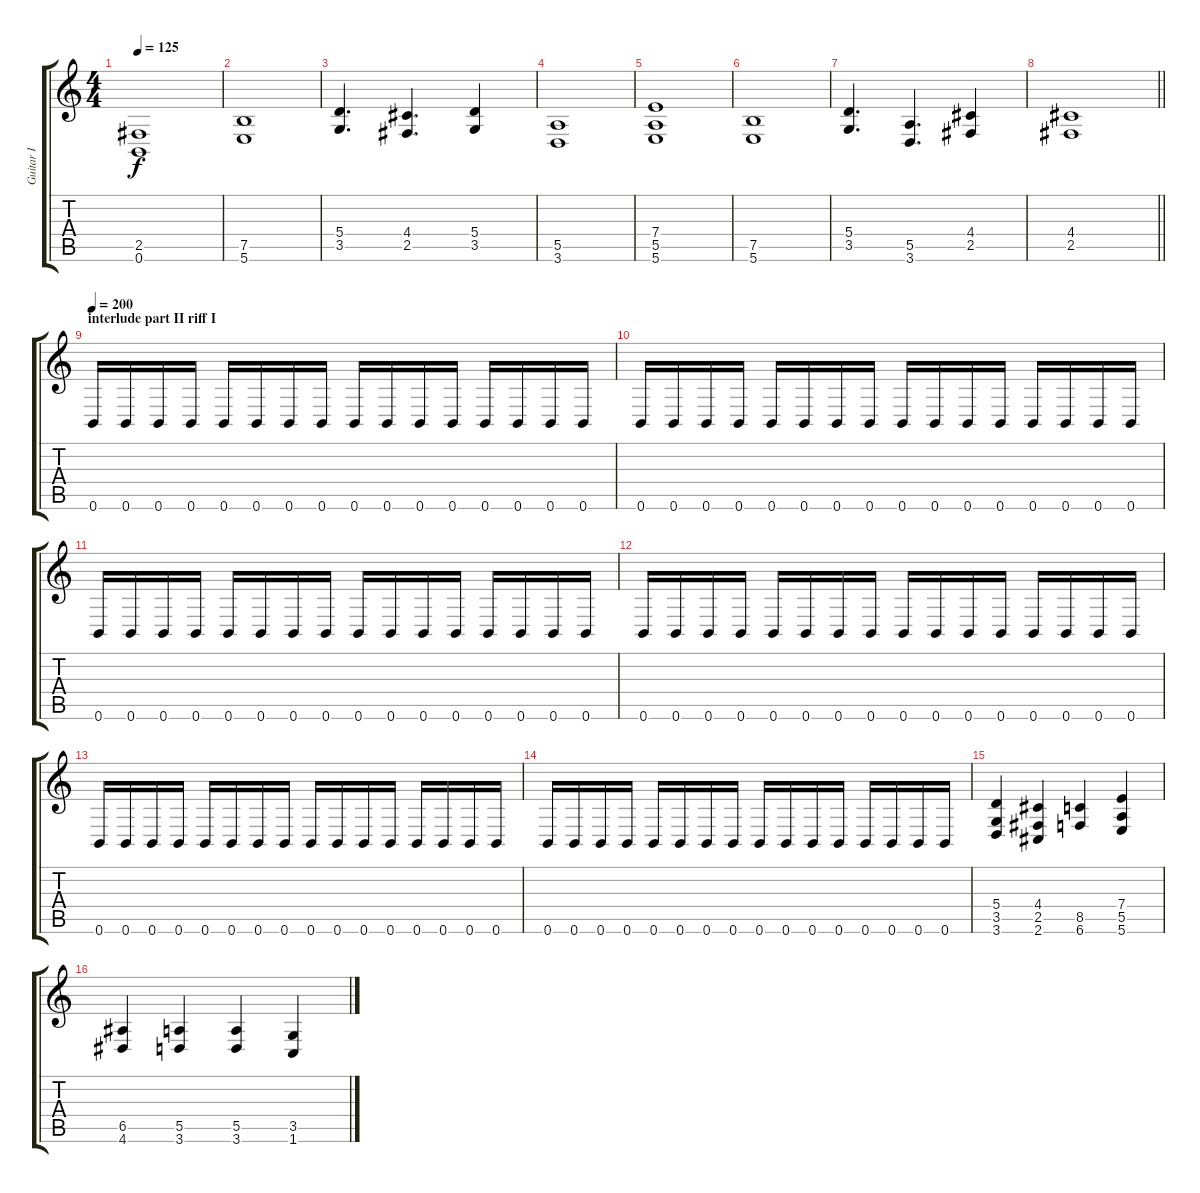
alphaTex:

\track ("Guitar I" "Guitar I") {instrument distortionguitar}
\staff {score tabs}
\tuning (B3 Gb3 D3 A2 E2 B1) {hide}
\ts (4 4)
\tempo 125
\clef g2
\ks c
(2.5 0.6).1{dy f} |
(7.5 5.6).1 |
(5.4 3.5).4{d} (4.4 2.5).4{d} (5.4 3.5).4 |
(5.5 3.6).1 |
(7.4 5.5 5.6).1 |
(7.5 5.6).1 |
(5.4 3.5).4{d} (5.5 3.6).4{d} (4.4 2.5).4 |
\barLineRight lightlight
(4.4 2.5).1 |
\section ("" "interlude part II riff I")
\tempo 200
0.6.16 0.6.16 0.6.16 0.6.16 0.6.16 0.6.16 0.6.16 0.6.16 0.6.16 0.6.16 0.6.16 0.6.16 0.6.16 0.6.16 0.6.16 0.6.16 |
0.6.16 0.6.16 0.6.16 0.6.16 0.6.16 0.6.16 0.6.16 0.6.16 0.6.16 0.6.16 0.6.16 0.6.16 0.6.16 0.6.16 0.6.16 0.6.16 |
0.6.16 0.6.16 0.6.16 0.6.16 0.6.16 0.6.16 0.6.16 0.6.16 0.6.16 0.6.16 0.6.16 0.6.16 0.6.16 0.6.16 0.6.16 0.6.16 |
0.6.16 0.6.16 0.6.16 0.6.16 0.6.16 0.6.16 0.6.16 0.6.16 0.6.16 0.6.16 0.6.16 0.6.16 0.6.16 0.6.16 0.6.16 0.6.16 |
0.6.16 0.6.16 0.6.16 0.6.16 0.6.16 0.6.16 0.6.16 0.6.16 0.6.16 0.6.16 0.6.16 0.6.16 0.6.16 0.6.16 0.6.16 0.6.16 |
0.6.16 0.6.16 0.6.16 0.6.16 0.6.16 0.6.16 0.6.16 0.6.16 0.6.16 0.6.16 0.6.16 0.6.16 0.6.16 0.6.16 0.6.16 0.6.16 |
(5.4 3.5 3.6).4 (4.4 2.5 2.6).4 (8.5 6.6).4 (7.4 5.5 5.6).4 |
(6.5 4.6).4 (5.5 3.6).4 (5.5 3.6).4 (3.5 1.6).4
